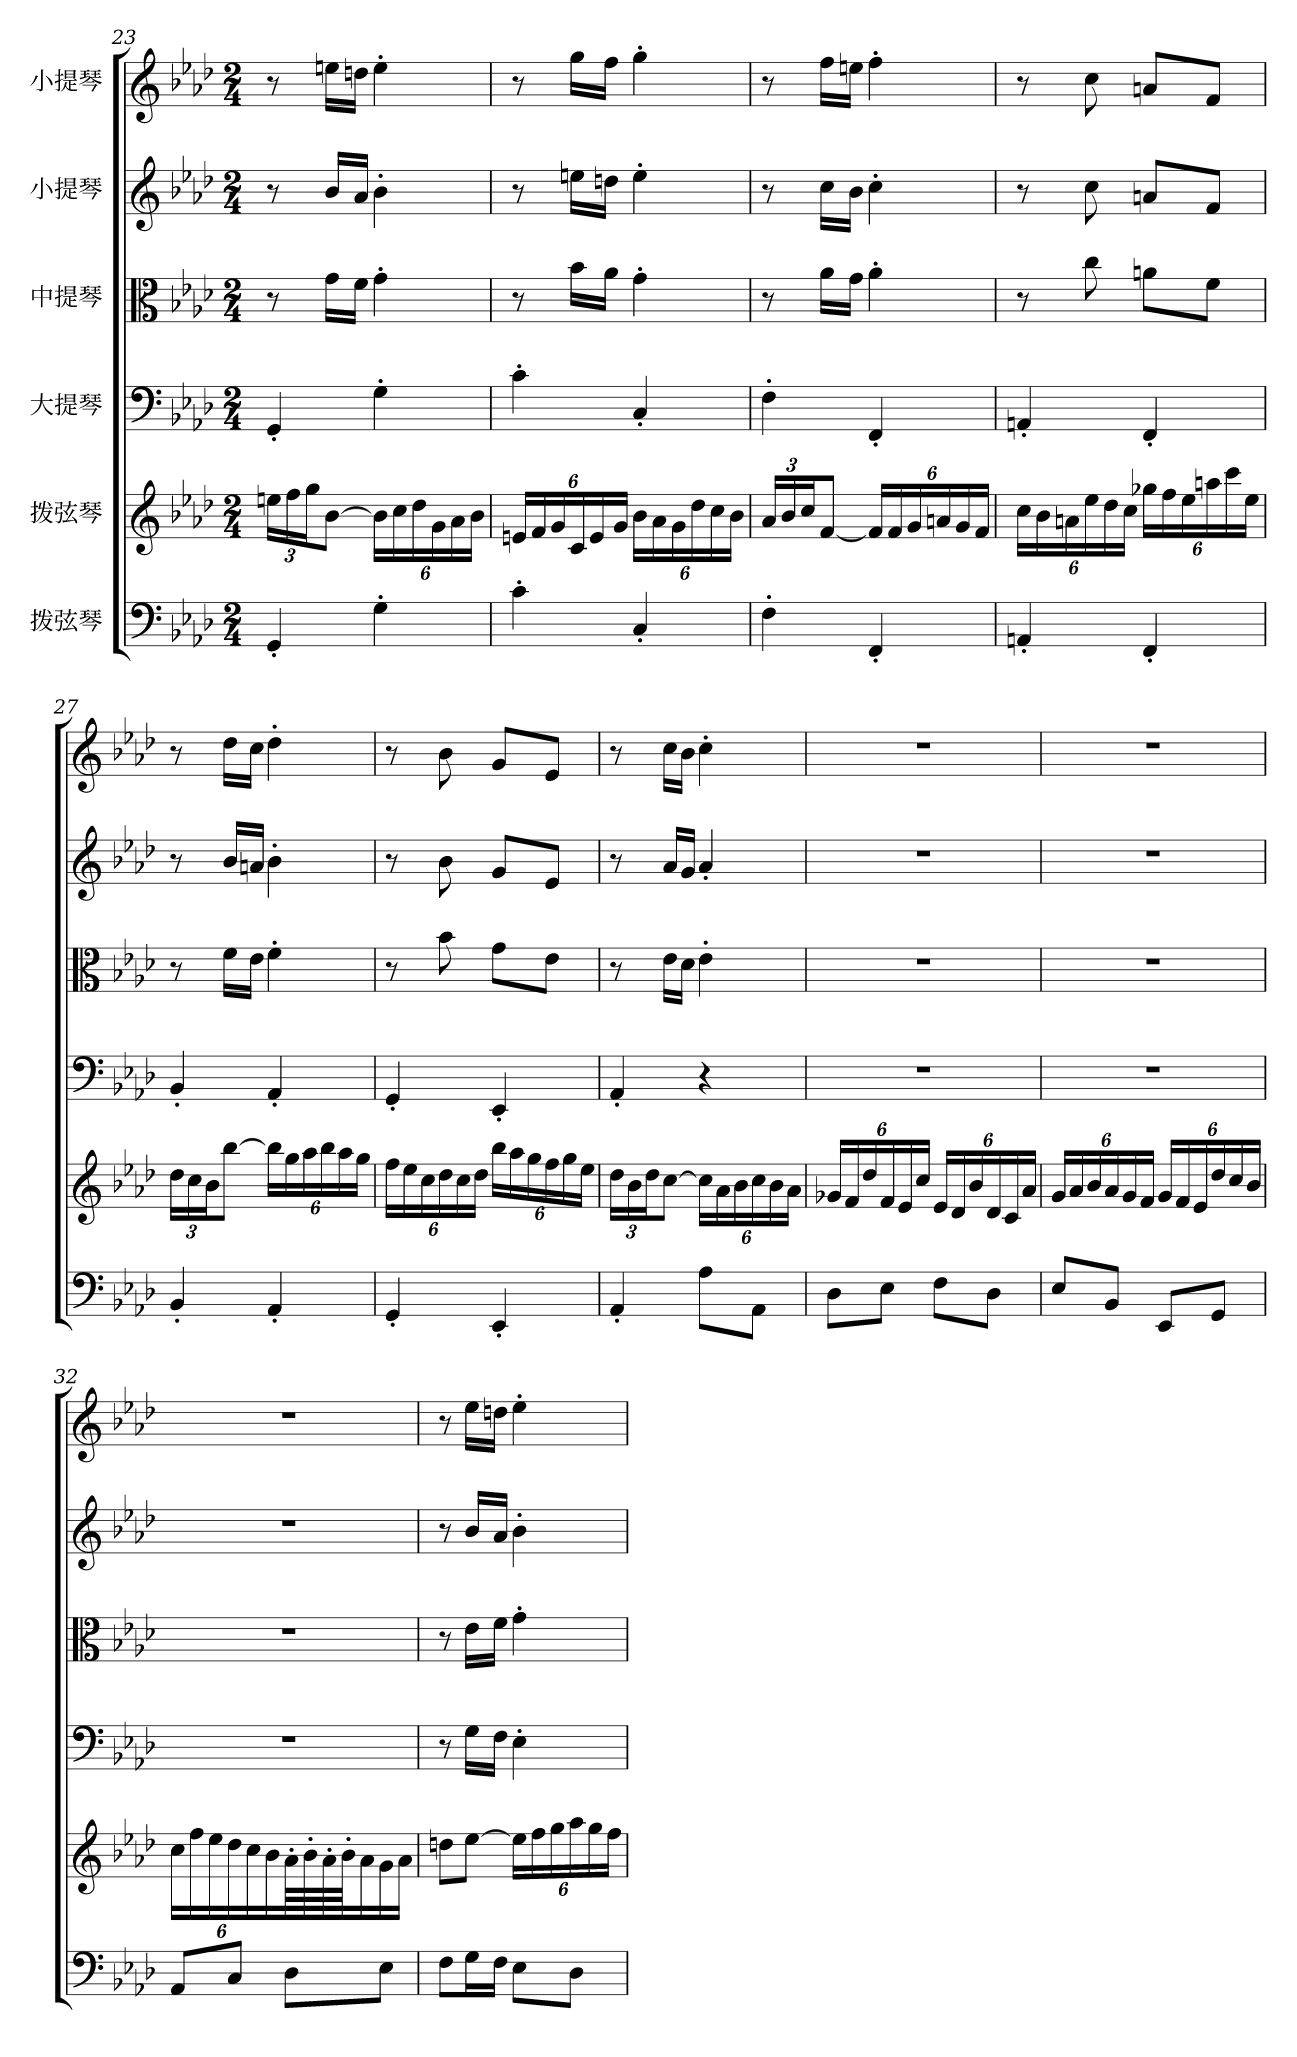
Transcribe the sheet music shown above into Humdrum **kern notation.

**kern	**kern	**kern	**kern	**kern	**kern
*part6	*part5	*part4	*part3	*part2	*part1
*staff6	*staff5	*staff4	*staff3	*staff2	*staff1
*I"拨弦琴	*I"拨弦琴	*I"大提琴	*I"中提琴	*I"小提琴	*I"小提琴
*clefF4	*clefG2	*clefF4	*clefC3	*clefG2	*clefG2
*k[b-e-a-d-]	*k[b-e-a-d-]	*k[b-e-a-d-]	*k[b-e-a-d-]	*k[b-e-a-d-]	*k[b-e-a-d-]
*M2/4	*M2/4	*M2/4	*M2/4	*M2/4	*M2/4
*	*Xbrackettup	*	*	*	*
=23	=23	=23	=23	=23	=23
4GG'/	24een\LL	4GG'/	8r	8r	8r
.	24ff\	.	.	.	.
.	24gg\J	.	.	.	.
.	[8b-\J	.	16g\LL	16b-/LL	16een\LL
.	.	.	16f\JJ	16a-/JJ	16ddn\JJ
4G'\	24b-\LL]	4G'\	4g'\	4b-'\	4ee'\
.	24cc\	.	.	.	.
.	24dd-\	.	.	.	.
.	24g\	.	.	.	.
.	24a-\	.	.	.	.
.	24b-\JJ	.	.	.	.
!!LO:LB:g=z
=24	=24	=24	=24	=24	=24
4c'\	24en/LL	4c'\	8r	8r	8r
.	24f/	.	.	.	.
.	24g/	.	.	.	.
.	24c/	.	16b-\LL	16een\LL	16gg\LL
.	24e/	.	.	.	.
.	.	.	16a-\JJ	16ddn\JJ	16ff\JJ
.	24g/JJ	.	.	.	.
4C'/	24b-\LL	4C'/	4g'\	4ee'\	4gg'\
.	24a-\	.	.	.	.
.	24g\	.	.	.	.
.	24dd-\	.	.	.	.
.	24cc\	.	.	.	.
.	24b-\JJ	.	.	.	.
=25	=25	=25	=25	=25	=25
4F'\	24a-/LL	4F'\	8r	8r	8r
.	24b-/	.	.	.	.
.	24cc/J	.	.	.	.
.	[8f/J	.	16a-\LL	16cc\LL	16ff\LL
.	.	.	16g\JJ	16b-\JJ	16een\JJ
4FF'/	24f/LL]	4FF'/	4a-'\	4cc'\	4ff'\
.	24f/	.	.	.	.
.	24g/	.	.	.	.
.	24an/	.	.	.	.
.	24g/	.	.	.	.
.	24f/JJ	.	.	.	.
=26	=26	=26	=26	=26	=26
4AAn'/	24cc\LL	4AAn'/	8r	8r	8r
.	24b-\	.	.	.	.
.	24an\	.	.	.	.
.	24ee-\	.	8cc\	8cc\	8cc\
.	24dd-\	.	.	.	.
.	24cc\JJ	.	.	.	.
4FF'/	24gg-X\LL	4FF'/	8an\L	8an/L	8an/L
.	24ff\	.	.	.	.
.	24ee-\	.	.	.	.
.	24aan\	.	8f\J	8f/J	8f/J
.	24ccc\	.	.	.	.
.	24ee-\JJ	.	.	.	.
!!LO:PB:g=z
=27	=27	=27	=27	=27	=27
4BB-'/	24dd-\LL	4BB-'/	8r	8r	8r
.	24cc\	.	.	.	.
.	24b-\J	.	.	.	.
.	[8bb-\J	.	16f\LL	16b-/LL	16dd-\LL
.	.	.	16e-\JJ	16an/JJ	16cc\JJ
4AA-'/	24bb-\LL]	4AA-'/	4f'\	4b-'\	4dd-'\
.	24gg\	.	.	.	.
.	24aa-\	.	.	.	.
.	24bb-\	.	.	.	.
.	24aa-\	.	.	.	.
.	24gg\JJ	.	.	.	.
=28	=28	=28	=28	=28	=28
4GG'/	24ff\LL	4GG'/	8r	8r	8r
.	24ee-\	.	.	.	.
.	24cc\	.	.	.	.
.	24dd-\	.	8b-\	8b-\	8b-\
.	24cc\	.	.	.	.
.	24dd-\JJ	.	.	.	.
4EE-'/	24bb-\LL	4EE-'/	8g\L	8g/L	8g/L
.	24aa-\	.	.	.	.
.	24gg\	.	.	.	.
.	24ff\	.	8e-\J	8e-/J	8e-/J
.	24gg\	.	.	.	.
.	24ee-\JJ	.	.	.	.
=29	=29	=29	=29	=29	=29
4AA-'/	24dd-\LL	4AA-'/	8r	8r	8r
.	24b-\	.	.	.	.
.	24dd-\J	.	.	.	.
.	[8cc\J	.	16e-\LL	16a-/LL	16cc\LL
.	.	.	16d-\JJ	16g/JJ	16b-\JJ
8A-\L	24cc\LL]	4r	4e-'\	4a-'/	4cc'\
.	24a-\	.	.	.	.
.	24b-\	.	.	.	.
8AA-\J	24cc\	.	.	.	.
.	24b-\	.	.	.	.
.	24a-\JJ	.	.	.	.
!!LO:LB:g=z
=30	=30	=30	=30	=30	=30
8D-\L	24g-X/LL	2r	2r	2r	2r
.	24f/	.	.	.	.
.	24dd-/	.	.	.	.
8E-\J	24f/	.	.	.	.
.	24e-/	.	.	.	.
.	24cc/JJ	.	.	.	.
8F\L	24e-/LL	.	.	.	.
.	24d-/	.	.	.	.
.	24b-/	.	.	.	.
8D-\J	24d-/	.	.	.	.
.	24c/	.	.	.	.
.	24a-/JJ	.	.	.	.
=31	=31	=31	=31	=31	=31
8E-/L	24g/LL	2r	2r	2r	2r
.	24a-/	.	.	.	.
.	24b-/	.	.	.	.
8BB-/J	24a-/	.	.	.	.
.	24g/	.	.	.	.
.	24f/JJ	.	.	.	.
8EE-/L	24g/LL	.	.	.	.
.	24f/	.	.	.	.
.	24e-/	.	.	.	.
8GG/J	24dd-/	.	.	.	.
.	24cc/	.	.	.	.
.	24b-/JJ	.	.	.	.
=32	=32	=32	=32	=32	=32
8AA-/L	24cc\LL	2r	2r	2r	2r
.	24ff\	.	.	.	.
.	24ee-\	.	.	.	.
8C/J	24dd-\	.	.	.	.
.	24cc\	.	.	.	.
.	24b-\	.	.	.	.
8D-\L	64a-'\LL	.	.	.	.
.	64b-'\	.	.	.	.
.	64a-'\	.	.	.	.
.	64b-'\JJ	.	.	.	.
.	16a-\	.	.	.	.
8E-\J	16g\	.	.	.	.
.	16a-\JJ	.	.	.	.
!!LO:PB:g=z
=33	=33	=33	=33	=33	=33
8F\L	8ddn\L	8r	8r	8r	8r
16G\L	[8ee-\J	16G\LL	16e-\LL	16b-/LL	16ee-\LL
16F\JJ	.	16F\JJ	16f\JJ	16a-/JJ	16ddn\JJ
8E-\L	24ee-\LL]	4E-'\	4g'\	4b-'\	4ee-'\
.	24ff\	.	.	.	.
.	24gg\	.	.	.	.
8D-\J	24aa-\	.	.	.	.
.	24gg\	.	.	.	.
.	24ff\JJ	.	.	.	.
=	=	=	=	=	=
*-	*-	*-	*-	*-	*-
